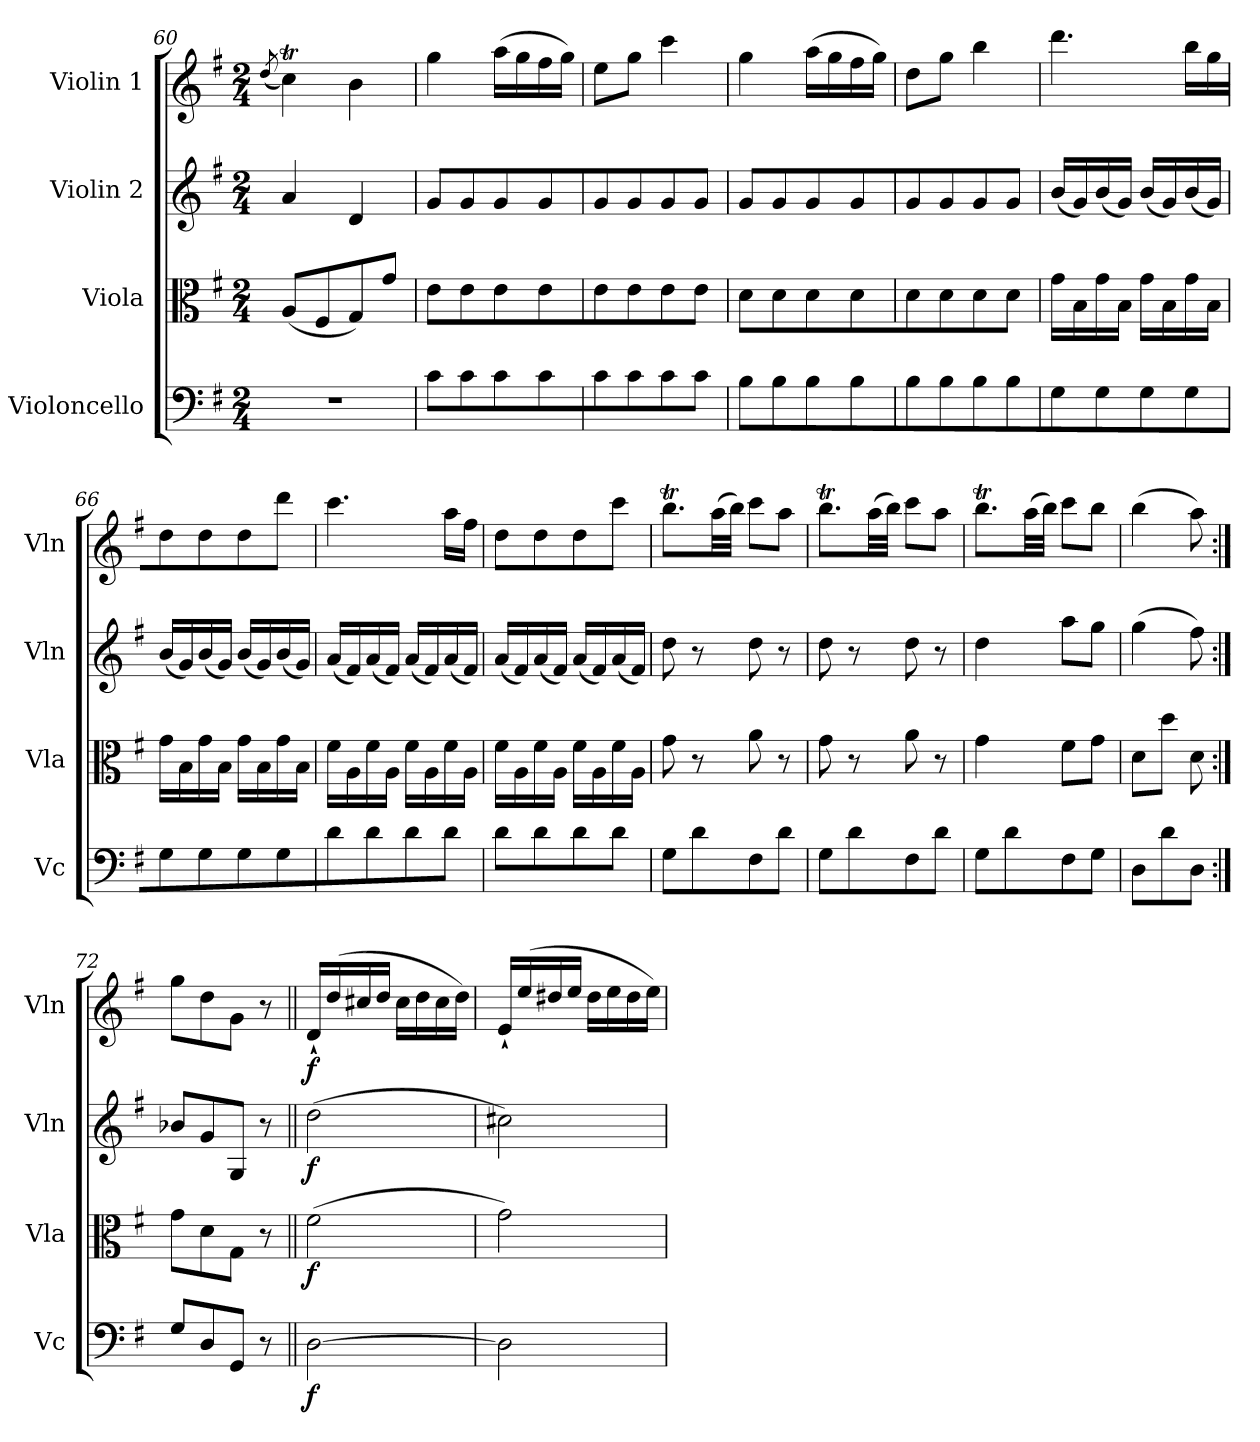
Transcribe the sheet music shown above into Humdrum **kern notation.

**kern	**dynam	**kern	**dynam	**kern	**dynam	**kern	**dynam
*part4	*part4	*part3	*part3	*part2	*part2	*part1	*part1
*staff4	*staff4	*staff3	*staff3	*staff2	*staff2	*staff1	*staff1
*I"Violoncello	*	*I"Viola	*	*I"Violin 2	*	*I"Violin 1	*
*I'Vc	*	*I'Vla	*	*I'Vln	*	*I'Vln	*
*clefF4	*	*clefC3	*	*clefG2	*	*clefG2	*
*k[f#]	*	*k[f#]	*	*k[f#]	*	*k[f#]	*
*M2/4	*	*M2/4	*	*M2/4	*	*M2/4	*
=60	=60	=60	=60	=60	=60	=60	=60
.	.	.	.	.	.	(8qdd/	.
2r	.	(<8A/L	.	4a/	.	4ccT\)	.
.	.	8F#/	.	.	.	.	.
.	.	8G/)	.	4d/	.	4b\	.
.	.	8g/J	.	.	.	.	.
!!LO:PB:g=z
=61	=61	=61	=61	=61	=61	=61	=61
8c\L	.	8e\L	.	8g/L	.	4gg\	.
8c\	.	8e\	.	8g/	.	.	.
8c\	.	8e\	.	8g/	.	(16aa\LL	.
.	.	.	.	.	.	16gg\	.
8c\	.	8e\	.	8g/	.	16ff#\	.
.	.	.	.	.	.	16gg\JJ)	.
=62	=62	=62	=62	=62	=62	=62	=62
8c\	.	8e\	.	8g/	.	8ee\L	.
8c\	.	8e\	.	8g/	.	8gg\J	.
8c\	.	8e\	.	8g/	.	4ccc\	.
8c\J	.	8e\J	.	8g/J	.	.	.
!!LO:LB:g=z
=63	=63	=63	=63	=63	=63	=63	=63
8B\L	.	8d\L	.	8g/L	.	4gg\	.
8B\	.	8d\	.	8g/	.	.	.
8B\	.	8d\	.	8g/	.	(16aa\LL	.
.	.	.	.	.	.	16gg\	.
8B\	.	8d\	.	8g/	.	16ff#\	.
.	.	.	.	.	.	16gg\JJ)	.
=64	=64	=64	=64	=64	=64	=64	=64
8B\	.	8d\	.	8g/	.	8dd\L	.
8B\	.	8d\	.	8g/	.	8gg\J	.
8B\	.	8d\	.	8g/	.	4bb\	.
8B\	.	8d\J	.	8g/J	.	.	.
=65	=65	=65	=65	=65	=65	=65	=65
8G\	.	16g\LL	.	(16b/LL	.	4.ddd\	.
.	.	16B\	.	16g/)	.	.	.
8G\	.	16g\	.	(16b/	.	.	.
.	.	16B\JJ	.	16g/JJ)	.	.	.
8G\	.	16g\LL	.	(16b/LL	.	.	.
.	.	16B\	.	16g/)	.	.	.
8G\	.	16g\	.	(16b/	.	16bb\LL	.
.	.	16B\JJ	.	16g/JJ)	.	16gg\J	.
=66	=66	=66	=66	=66	=66	=66	=66
8G\	.	16g\LL	.	(16b/LL	.	8dd\	.
.	.	16B\	.	16g/)	.	.	.
8G\	.	16g\	.	(16b/	.	8dd\	.
.	.	16B\JJ	.	16g/JJ)	.	.	.
8G\	.	16g\LL	.	(16b/LL	.	8dd\	.
.	.	16B\	.	16g/)	.	.	.
8G\	.	16g\	.	(16b/	.	8ddd\J	.
.	.	16B\JJ	.	16g/JJ)	.	.	.
=67	=67	=67	=67	=67	=67	=67	=67
8d\	.	16f#\LL	.	(<16a/LL	.	4.ccc\	.
.	.	16A\	.	16f#/)	.	.	.
8d\	.	16f#\	.	(<16a/	.	.	.
.	.	16A\JJ	.	16f#/JJ)	.	.	.
8d\	.	16f#\LL	.	(<16a/LL	.	.	.
.	.	16A\	.	16f#/)	.	.	.
8d\J	.	16f#\	.	(<16a/	.	16aa\LL	.
.	.	16A\JJ	.	16f#/JJ)	.	16ff#\JJ	.
!!LO:LB:g=z
=68	=68	=68	=68	=68	=68	=68	=68
8d\L	.	16f#\LL	.	(16a/LL	.	8dd\L	.
.	.	16A\	.	16f#/)	.	.	.
8d\	.	16f#\	.	(<16a/	.	8dd\	.
.	.	16A\JJ	.	16f#/JJ)	.	.	.
8d\	.	16f#\LL	.	(<16a/LL	.	8dd\	.
.	.	16A\	.	16f#/)	.	.	.
8d\J	.	16f#\	.	(16a/	.	8ccc\J	.
.	.	16A\JJ	.	16f#/JJ)	.	.	.
=69	=69	=69	=69	=69	=69	=69	=69
8G\L	.	8g\	.	8dd\	.	8.bbt\L	.
8d\	.	8r	.	8r	.	.	.
.	.	.	.	.	.	(>32aa\LL	.
.	.	.	.	.	.	32bb\JJJ)	.
8F#\	.	8a\	.	8dd\	.	8ccc\L	.
8d\J	.	8r	.	8r	.	8aa\J	.
=70	=70	=70	=70	=70	=70	=70	=70
8G\L	.	8g\	.	8dd\	.	8.bbt\L	.
8d\	.	8r	.	8r	.	.	.
.	.	.	.	.	.	(>32aa\LL	.
.	.	.	.	.	.	32bb\JJJ)	.
8F#\	.	8a\	.	8dd\	.	8ccc\L	.
8d\J	.	8r	.	8r	.	8aa\J	.
=71	=71	=71	=71	=71	=71	=71	=71
8G\L	.	4g\	.	4dd\	.	8.bbt\L	.
8d\	.	.	.	.	.	.	.
.	.	.	.	.	.	(>32aa\LL	.
.	.	.	.	.	.	32bb\JJJ)	.
8F#\	.	8f#\L	.	8aa\L	.	8ccc\L	.
8G\J	.	8g\J	.	8gg\J	.	8bb\J	.
=71X2	=71X2	=71X2	=71X2	=71X2	=71X2	=71X2	=71X2
8D\L	.	8d\L	.	(4gg\	.	(>4bb\	.
8d\	.	8dd\J	.	.	.	.	.
8D\J	.	8d\	.	8ff#\)	.	8aa\)	.
!!LO:PB:g=z
=72:|!	=72:|!	=72:|!	=72:|!	=72:|!	=72:|!	=72:|!	=72:|!
8G/L	.	8g\L	.	8b-X/L	.	8gg\L	.
8D/	.	8d\	.	8g/	.	8dd\	.
8GG/J	.	8G\J	.	8G/J	.	8g\J	.
8r	.	8r	.	8r	.	8r	.
=73||	=73||	=73||	=73||	=73||	=73||	=73||	=73||
!	!LO:DY:b	!	!LO:DY:b	!	!LO:DY:b	!	!LO:DY:b
[2D\	f	(2f#\	f	(2dd\	f	16d`/LL	f
.	.	.	.	.	.	(>16dd/	.
.	.	.	.	.	.	16cc#X/	.
.	.	.	.	.	.	16dd/JJ	.
.	.	.	.	.	.	16cc#\LL	.
.	.	.	.	.	.	16dd\	.
.	.	.	.	.	.	16cc#\	.
.	.	.	.	.	.	16dd\JJ)	.
=74	=74	=74	=74	=74	=74	=74	=74
2D\]	.	2g\)	.	2cc#X\)	.	16e`/LL	.
.	.	.	.	.	.	(>16ee/	.
.	.	.	.	.	.	16dd#X/	.
.	.	.	.	.	.	16ee/JJ	.
.	.	.	.	.	.	16dd#\LL	.
.	.	.	.	.	.	16ee\	.
.	.	.	.	.	.	16dd#\	.
.	.	.	.	.	.	16ee\JJ)	.
=	=	=	=	=	=	=	=
*-	*-	*-	*-	*-	*-	*-	*-
